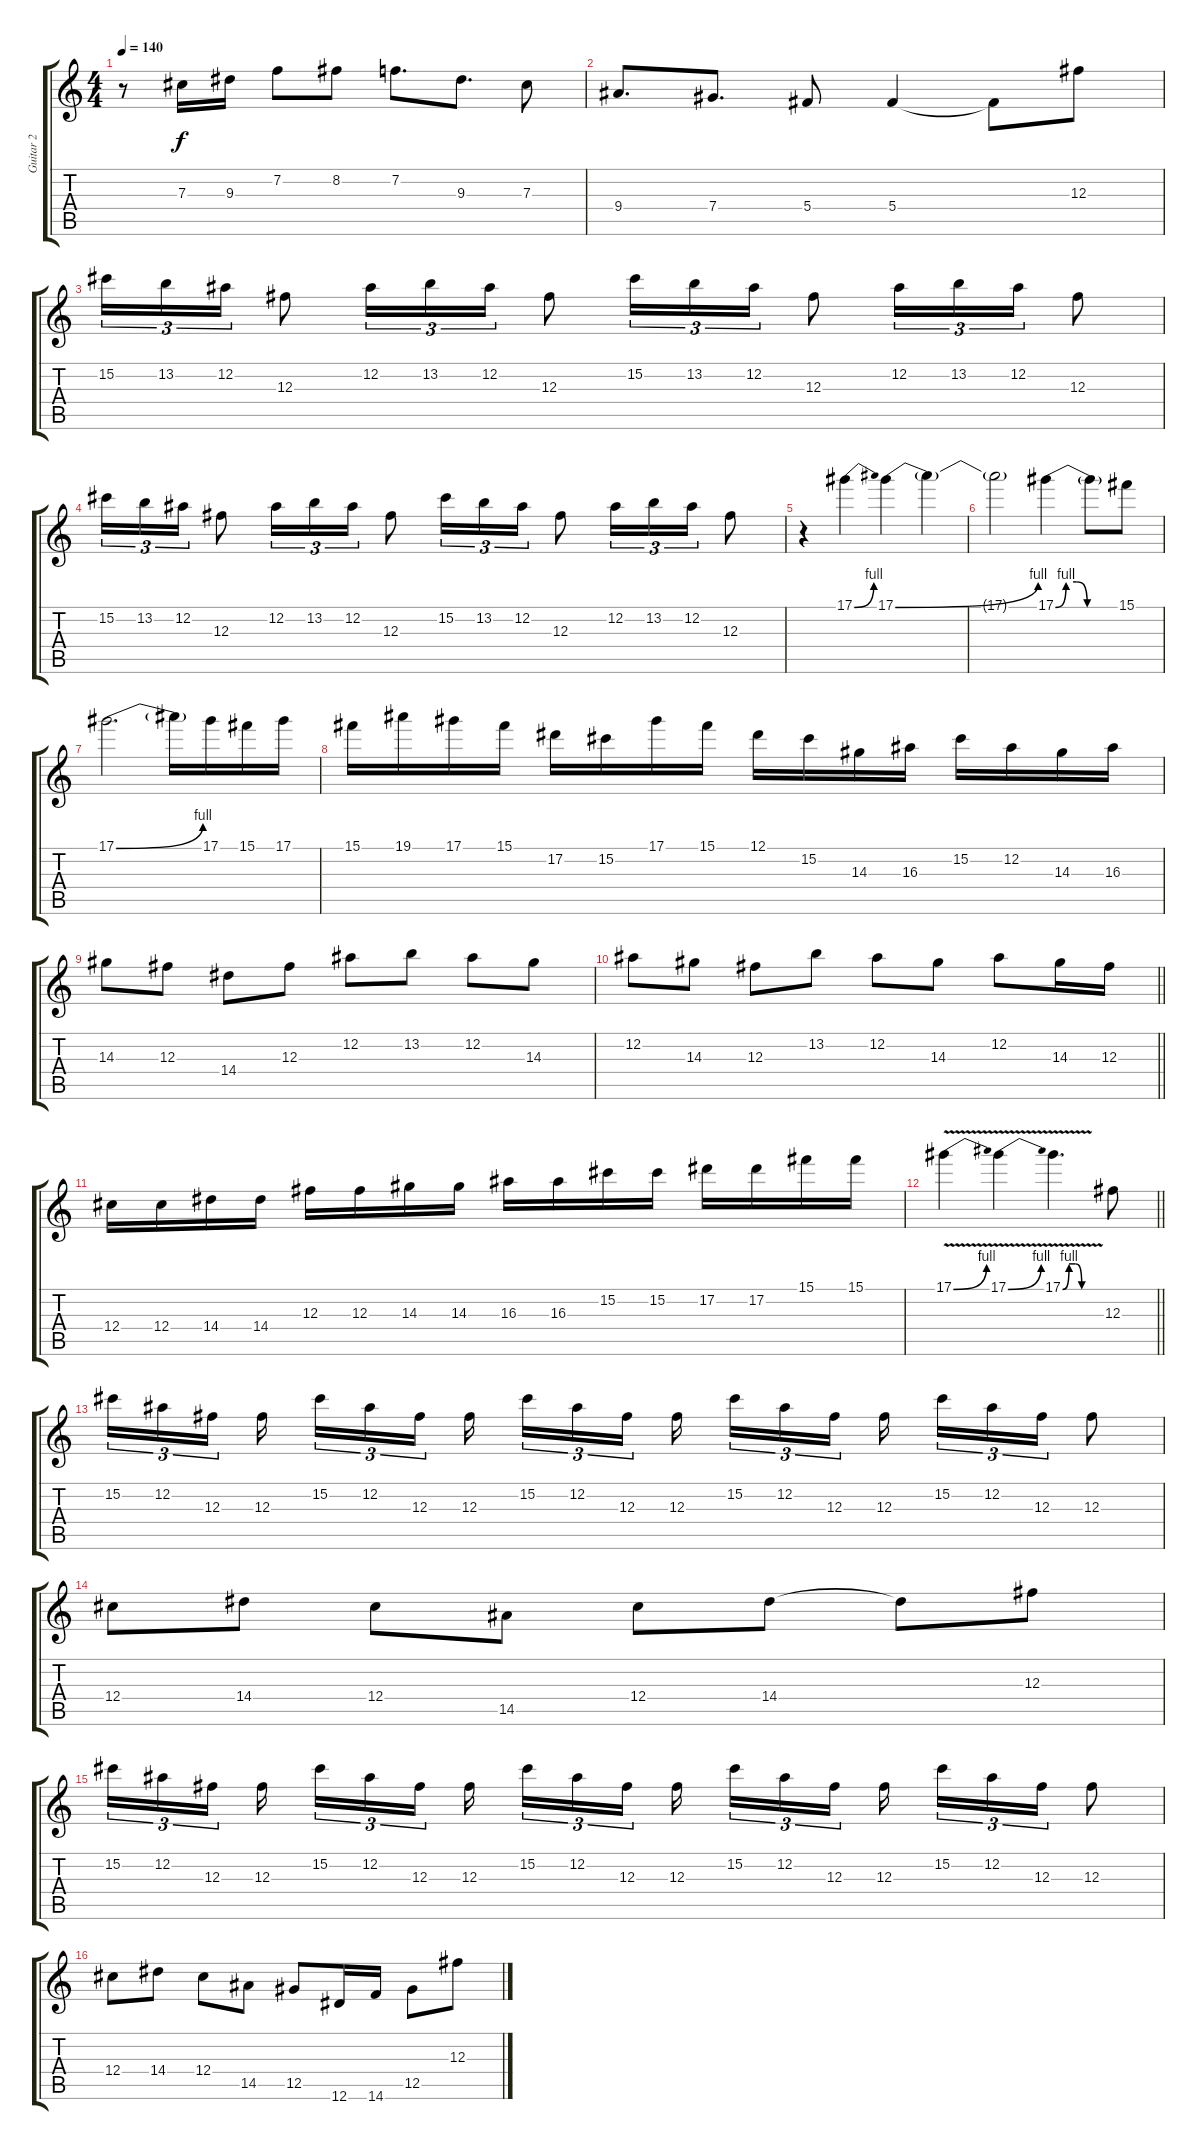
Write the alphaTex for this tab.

\track ("Guitar 2" "Guitar 2") {instrument electricguitarclean}
\staff {score tabs}
\tuning (Eb4 Bb3 Gb3 Db3 Ab2 Eb2) {hide}
\ts (4 4)
\tempo 140
\clef g2
\ks c
r.8{dy f} 7.3.16 9.3.16 7.2.8 8.2.8 7.2.8{d} 9.3.8{d} 7.3.8 |
9.4.8{d} 7.4.8{d} 5.4.8 5.4.4 5.4{t}.8 12.3.8 |
15.2.16{tu (3 2)} 13.2.16{tu (3 2)} 12.2.16{tu (3 2)} 12.3.8 12.2.16{tu (3 2)} 13.2.16{tu (3 2)} 12.2.16{tu (3 2)} 12.3.8 15.2.16{tu (3 2)} 13.2.16{tu (3 2)} 12.2.16{tu (3 2)} 12.3.8 12.2.16{tu (3 2)} 13.2.16{tu (3 2)} 12.2.16{tu (3 2)} 12.3.8 |
15.2.16{tu (3 2)} 13.2.16{tu (3 2)} 12.2.16{tu (3 2)} 12.3.8 12.2.16{tu (3 2)} 13.2.16{tu (3 2)} 12.2.16{tu (3 2)} 12.3.8 15.2.16{tu (3 2)} 13.2.16{tu (3 2)} 12.2.16{tu (3 2)} 12.3.8 12.2.16{tu (3 2)} 13.2.16{tu (3 2)} 12.2.16{tu (3 2)} 12.3.8 |
r.4 17.1{be (bend 0 0 60 4)}.4 17.1{be (bend 0 0 60 4)}.4 17.1{t}.4 |
17.1{t}.2 17.1{be (custom 0 0 10 4 20 4 30 0 60 0)}.4 17.1{t}.8 15.1.8 |
17.1{be (bend 0 0 60 4)}.2{d} 17.1{t}.16 17.1.16 15.1.16 17.1.16 |
15.1.16 19.1.16 17.1.16 15.1.16 17.2.16 15.2.16 17.1.16 15.1.16 12.1.16 15.2.16 14.3.16 16.3.16 15.2.16 12.2.16 14.3.16 16.3.16 |
14.3.8 12.3.8 14.4.8 12.3.8 12.2.8 13.2.8 12.2.8 14.3.8 |
\barLineRight lightlight
12.2.8 14.3.8 12.3.8 13.2.8 12.2.8 14.3.8 12.2.8 14.3.16 12.3.16 |
12.4.16 12.4.16 14.4.16 14.4.16 12.3.16 12.3.16 14.3.16 14.3.16 16.3.16 16.3.16 15.2.16 15.2.16 17.2.16 17.2.16 15.1.16 15.1.16 |
\barLineRight lightlight
17.1{be (bend 0 0 60 4) v}.4 17.1{be (bend 0 0 60 4) v}.4 17.1{be (custom 0 0 10 4 20 4 30 0 60 0) v}.4{d} 12.3.8 |
15.2.16{tu (3 2)} 12.2.16{tu (3 2)} 12.3.16{tu (3 2) beam splitsecondary} 12.3.16{beam splitsecondary} 15.2.16{tu (3 2)} 12.2.16{tu (3 2)} 12.3.16{tu (3 2) beam splitsecondary} 12.3.16{beam splitsecondary} 15.2.16{tu (3 2)} 12.2.16{tu (3 2)} 12.3.16{tu (3 2)} 12.3.16{beam splitsecondary} 15.2.16{tu (3 2)} 12.2.16{tu (3 2)} 12.3.16{tu (3 2) beam splitsecondary} 12.3.16 15.2.16{tu (3 2)} 12.2.16{tu (3 2)} 12.3.16{tu (3 2)} 12.3.8 |
12.4.8 14.4.8 12.4.8 14.5.8 12.4.8 14.4.8 14.4{t}.8 12.3.8 |
15.2.16{tu (3 2)} 12.2.16{tu (3 2)} 12.3.16{tu (3 2) beam splitsecondary} 12.3.16{beam splitsecondary} 15.2.16{tu (3 2)} 12.2.16{tu (3 2)} 12.3.16{tu (3 2) beam splitsecondary} 12.3.16{beam splitsecondary} 15.2.16{tu (3 2)} 12.2.16{tu (3 2)} 12.3.16{tu (3 2)} 12.3.16{beam splitsecondary} 15.2.16{tu (3 2)} 12.2.16{tu (3 2)} 12.3.16{tu (3 2) beam splitsecondary} 12.3.16 15.2.16{tu (3 2)} 12.2.16{tu (3 2)} 12.3.16{tu (3 2)} 12.3.8 |
12.4.8 14.4.8 12.4.8 14.5.8 12.5.8 12.6.16 14.6.16 12.5.8 12.3.8
